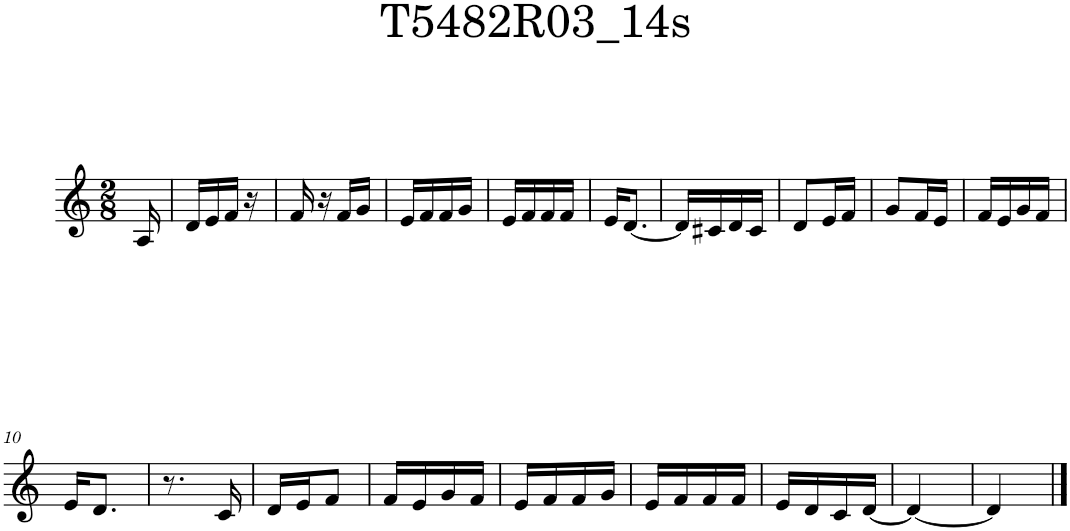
**kern
*part1
*staff1
*I"Piano
*I'Pno.
*clefG2
*k[]
*M2/8
=
16A/
=1
16d/LL
16e/
16f/JJ
16r
=2
16f/
16r
16f/LL
16g/JJ
=3
16e/LL
16f/
16f/
16g/JJ
=4
16e/LL
16f/
16f/
16f/JJ
=5
16e/KL
[8.d/J
=6
16d/LL]
16c#X/
16d/
16c#/JJ
=7
8d/L
16e/L
16f/JJ
=8
8g/L
16f/L
16e/JJ
=9
16f/LL
16e/
16g/
16f/JJ
!!LO:LB:g=z
=10
16e/KL
8.d/J
=11
8.r
16c/
=12
16d/LL
16e/J
8f/J
=13
16f/LL
16e/
16g/
16f/JJ
=14
16e/LL
16f/
16f/
16g/JJ
=15
16e/LL
16f/
16f/
16f/JJ
=16
16e/LL
16d/
16c/
[16d/JJ
=17
4d/_
=18
4d/]
==
*-
